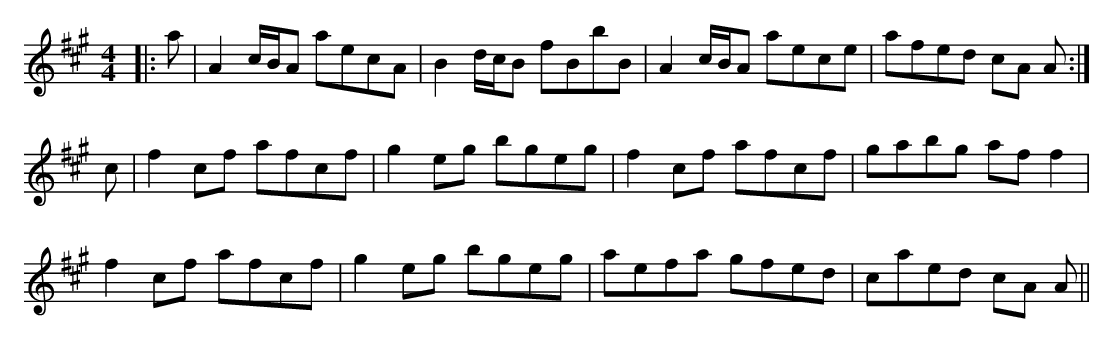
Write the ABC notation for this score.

X:1
M:4/4
K:A
|:a|A2 c/B/A aecA|B2 d/c/B fBbB|A2 c/B/A aece|afed cA A:|
c|f2 cf afcf|g2 eg bgeg|f2 cf afcf|gabg af f2|
f2 cf afcf|g2 eg bgeg|aefa gfed|caed cA A||
